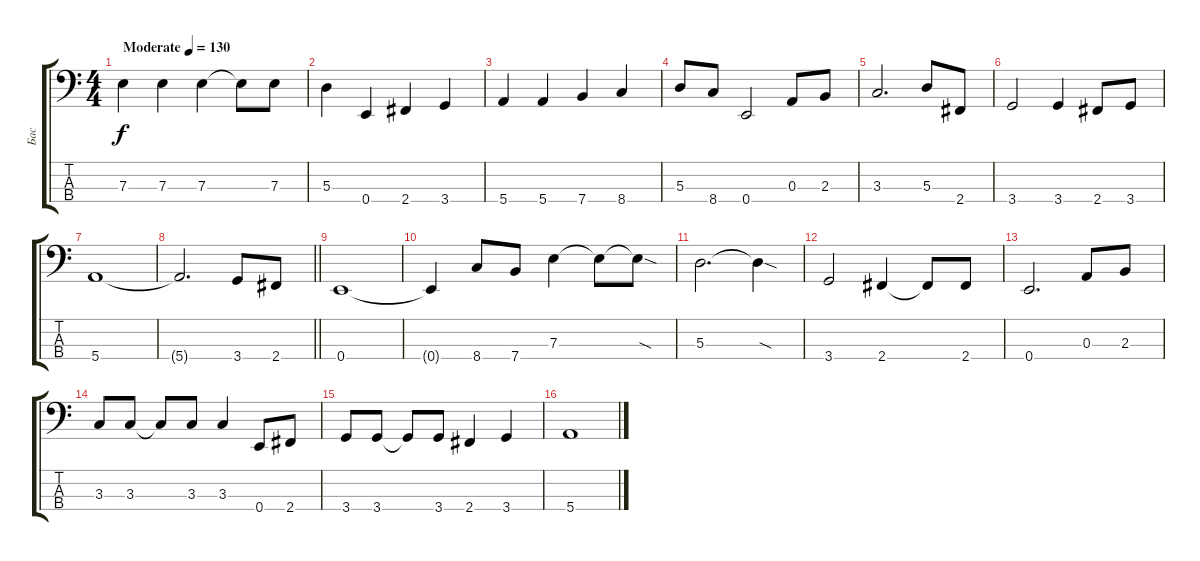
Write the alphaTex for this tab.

\track ("Бас" "Бас") {instrument electricbassfinger}
\staff {score tabs}
\tuning (G2 D2 A1 E1) {hide}
\ts (4 4)
\tempo (130 "Moderate")
\clef f4
\ks c
7.3.4{dy f instrument electricbassfinger} 7.3.4 7.3.4 7.3{t}.8 7.3.8 |
5.3.4 0.4.4 2.4.4 3.4.4 |
5.4.4 5.4.4 7.4.4 8.4.4 |
5.3.8 8.4.8 0.4.2 0.3.8 2.3.8 |
3.3.2{d} 5.3.8 2.4.8 |
3.4.2 3.4.4 2.4.8 3.4.8 |
5.4.1 |
\barLineRight lightlight
5.4{t}.2{d} 3.4.8 2.4.8 |
0.4.1 |
0.4{t}.4 8.4.8 7.4.8 7.3.4 7.3{t}.8 7.3{sod t}.8 |
5.3.2{d} 5.3{sod t}.4 |
3.4.2 2.4.4 2.4{t}.8 2.4.8 |
0.4.2{d} 0.3.8 2.3.8 |
3.3.8 3.3.8 3.3{t}.8 3.3.8 3.3.4 0.4.8 2.4.8 |
3.4.8 3.4.8 3.4{t}.8 3.4.8 2.4.4 3.4.4 |
5.4.1
